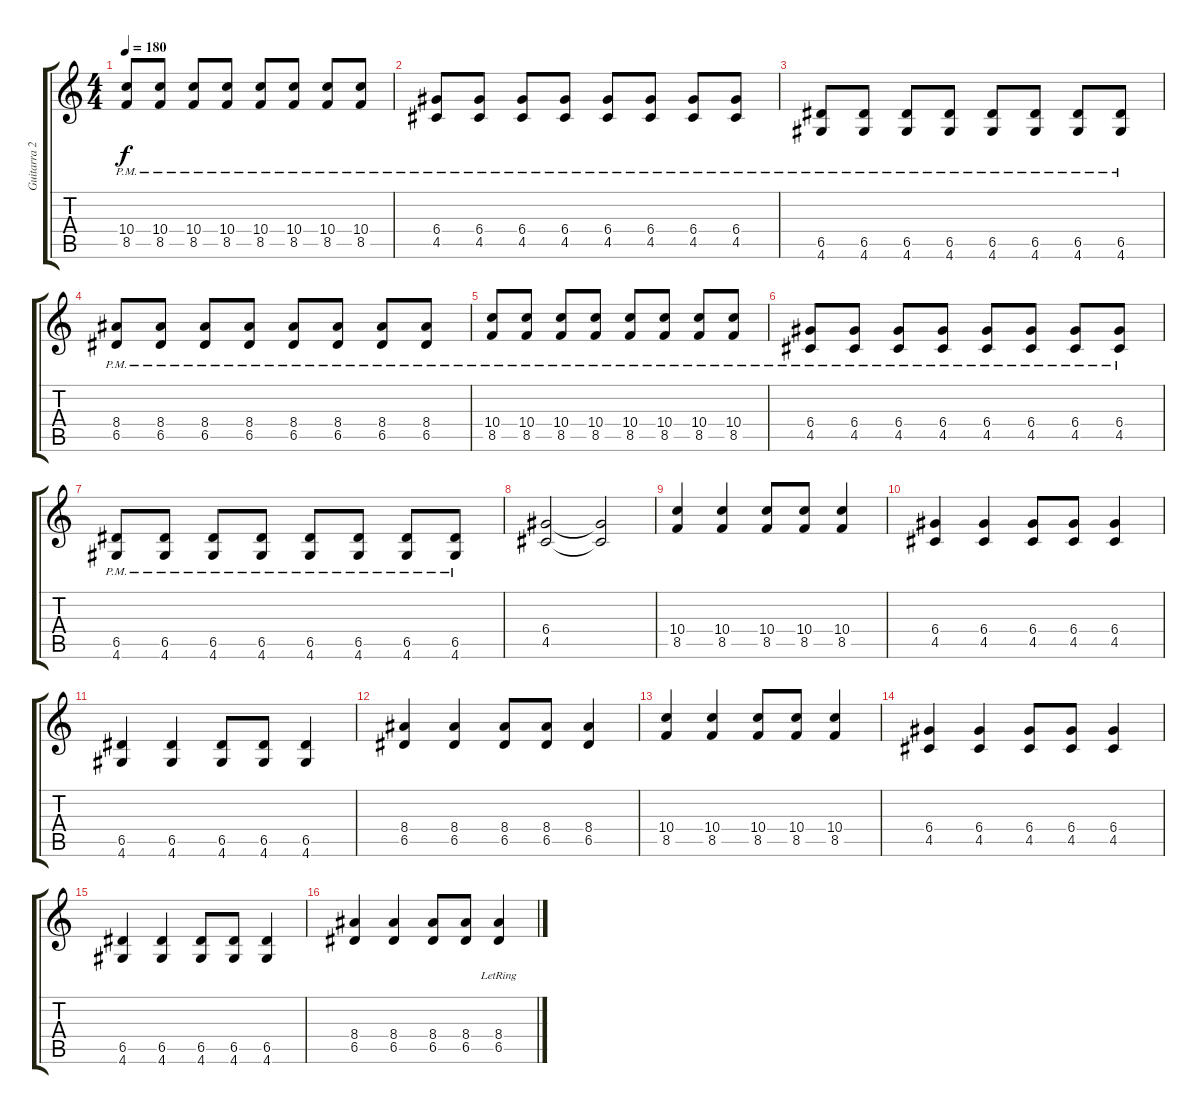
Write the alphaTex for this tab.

\track ("Guitarra 2" "Guitarra 2") {instrument distortionguitar}
\staff {score tabs}
\tuning (E4 B3 G3 D3 A2 E2) {hide}
\ts (4 4)
\tempo 180
\clef g2
\ks c
(10.4{pm} 8.5{pm}).8{dy f} (10.4{pm} 8.5{pm}).8 (10.4{pm} 8.5{pm}).8 (10.4{pm} 8.5{pm}).8 (10.4{pm} 8.5{pm}).8 (10.4{pm} 8.5{pm}).8 (10.4{pm} 8.5{pm}).8 (10.4{pm} 8.5{pm}).8 |
(6.4{pm} 4.5{pm}).8 (6.4{pm} 4.5{pm}).8 (6.4{pm} 4.5{pm}).8 (6.4{pm} 4.5{pm}).8 (6.4{pm} 4.5{pm}).8 (6.4{pm} 4.5{pm}).8 (6.4{pm} 4.5{pm}).8 (6.4{pm} 4.5{pm}).8 |
(6.5{pm} 4.6{pm}).8 (6.5{pm} 4.6{pm}).8 (6.5{pm} 4.6{pm}).8 (6.5{pm} 4.6{pm}).8 (6.5{pm} 4.6{pm}).8 (6.5{pm} 4.6{pm}).8 (6.5{pm} 4.6{pm}).8 (6.5{pm} 4.6{pm}).8 |
(8.4{pm} 6.5{pm}).8 (8.4{pm} 6.5{pm}).8 (8.4{pm} 6.5{pm}).8 (8.4{pm} 6.5{pm}).8 (8.4{pm} 6.5{pm}).8 (8.4{pm} 6.5{pm}).8 (8.4{pm} 6.5{pm}).8 (8.4{pm} 6.5{pm}).8 |
(10.4{pm} 8.5{pm}).8 (10.4{pm} 8.5{pm}).8 (10.4{pm} 8.5{pm}).8 (10.4{pm} 8.5{pm}).8 (10.4{pm} 8.5{pm}).8 (10.4{pm} 8.5{pm}).8 (10.4{pm} 8.5{pm}).8 (10.4{pm} 8.5{pm}).8 |
(6.4{pm} 4.5{pm}).8 (6.4{pm} 4.5{pm}).8 (6.4{pm} 4.5{pm}).8 (6.4{pm} 4.5{pm}).8 (6.4{pm} 4.5{pm}).8 (6.4{pm} 4.5{pm}).8 (6.4{pm} 4.5{pm}).8 (6.4{pm} 4.5{pm}).8 |
(6.5{pm} 4.6{pm}).8 (6.5{pm} 4.6{pm}).8 (6.5{pm} 4.6{pm}).8 (6.5{pm} 4.6{pm}).8 (6.5{pm} 4.6{pm}).8 (6.5{pm} 4.6{pm}).8 (6.5{pm} 4.6{pm}).8 (6.5{pm} 4.6{pm}).8 |
(6.4 4.5).2 (6.4{t} 4.5{t}).2 |
(10.4 8.5).4 (10.4 8.5).4 (10.4 8.5).8 (10.4 8.5).8 (10.4 8.5).4 |
(6.4 4.5).4 (6.4 4.5).4 (6.4 4.5).8 (6.4 4.5).8 (6.4 4.5).4 |
(6.5 4.6).4 (6.5 4.6).4 (6.5 4.6).8 (6.5 4.6).8 (6.5 4.6).4 |
(8.4 6.5).4 (8.4 6.5).4 (8.4 6.5).8 (8.4 6.5).8 (8.4 6.5).4 |
(10.4 8.5).4 (10.4 8.5).4 (10.4 8.5).8 (10.4 8.5).8 (10.4 8.5).4 |
(6.4 4.5).4 (6.4 4.5).4 (6.4 4.5).8 (6.4 4.5).8 (6.4 4.5).4 |
(6.5 4.6).4 (6.5 4.6).4 (6.5 4.6).8 (6.5 4.6).8 (6.5 4.6).4 |
(8.4 6.5).4 (8.4 6.5).4 (8.4 6.5).8 (8.4 6.5).8 (8.4{lr} 6.5{lr}).4
